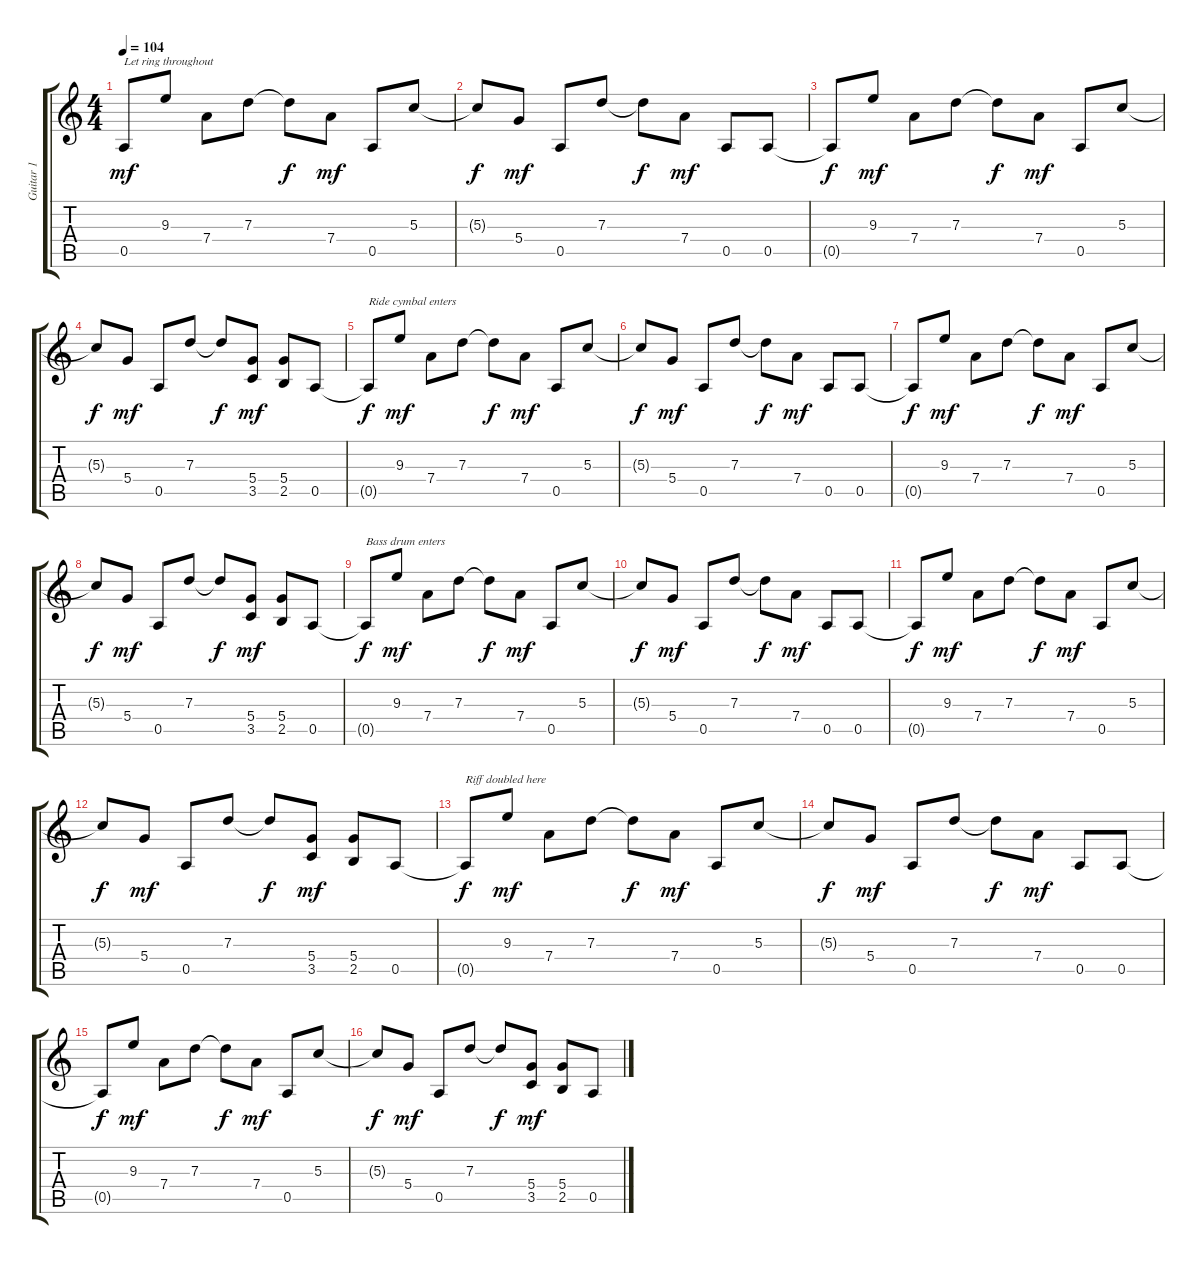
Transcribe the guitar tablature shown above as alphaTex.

\track ("Guitar 1" "Guitar 1") {instrument overdrivenguitar}
\staff {score tabs}
\tuning (E4 B3 G3 D3 A2 E2) {hide}
\ts (4 4)
\tempo 104
\tempo 96
\tempo 104
\clef g2
\ks c
0.5.8{txt "Let ring throughout" dy mf instrument overdrivenguitar} 9.3.8 7.4.8 7.3.8 7.3{t}.8{dy f} 7.4.8{dy mf} 0.5.8 5.3.8 |
5.3{t}.8{dy f} 5.4.8{dy mf} 0.5.8 7.3.8 7.3{t}.8{dy f} 7.4.8{dy mf} 0.5.8 0.5.8 |
0.5{t}.8{dy f} 9.3.8{dy mf} 7.4.8 7.3.8 7.3{t}.8{dy f} 7.4.8{dy mf} 0.5.8 5.3.8 |
5.3{t}.8{dy f} 5.4.8{dy mf} 0.5.8 7.3.8 7.3{t}.8{dy f} (5.4 3.5).8{dy mf} (5.4 2.5).8 0.5.8 |
0.5{t}.8{txt "Ride cymbal enters" dy f} 9.3.8{dy mf} 7.4.8 7.3.8 7.3{t}.8{dy f} 7.4.8{dy mf} 0.5.8 5.3.8 |
5.3{t}.8{dy f} 5.4.8{dy mf} 0.5.8 7.3.8 7.3{t}.8{dy f} 7.4.8{dy mf} 0.5.8 0.5.8 |
0.5{t}.8{dy f} 9.3.8{dy mf} 7.4.8 7.3.8 7.3{t}.8{dy f} 7.4.8{dy mf} 0.5.8 5.3.8 |
5.3{t}.8{dy f} 5.4.8{dy mf} 0.5.8 7.3.8 7.3{t}.8{dy f} (5.4 3.5).8{dy mf} (5.4 2.5).8 0.5.8 |
0.5{t}.8{txt "Bass drum enters" dy f} 9.3.8{dy mf} 7.4.8 7.3.8 7.3{t}.8{dy f} 7.4.8{dy mf} 0.5.8 5.3.8 |
5.3{t}.8{dy f} 5.4.8{dy mf} 0.5.8 7.3.8 7.3{t}.8{dy f} 7.4.8{dy mf} 0.5.8 0.5.8 |
0.5{t}.8{dy f} 9.3.8{dy mf} 7.4.8 7.3.8 7.3{t}.8{dy f} 7.4.8{dy mf} 0.5.8 5.3.8 |
5.3{t}.8{dy f} 5.4.8{dy mf} 0.5.8 7.3.8 7.3{t}.8{dy f} (5.4 3.5).8{dy mf} (5.4 2.5).8 0.5.8 |
0.5{t}.8{txt "Riff doubled here" dy f} 9.3.8{dy mf} 7.4.8 7.3.8 7.3{t}.8{dy f} 7.4.8{dy mf} 0.5.8 5.3.8 |
5.3{t}.8{dy f} 5.4.8{dy mf} 0.5.8 7.3.8 7.3{t}.8{dy f} 7.4.8{dy mf} 0.5.8 0.5.8 |
0.5{t}.8{dy f} 9.3.8{dy mf} 7.4.8 7.3.8 7.3{t}.8{dy f} 7.4.8{dy mf} 0.5.8 5.3.8 |
5.3{t}.8{dy f} 5.4.8{dy mf} 0.5.8 7.3.8 7.3{t}.8{dy f} (5.4 3.5).8{dy mf} (5.4 2.5).8 0.5.8
